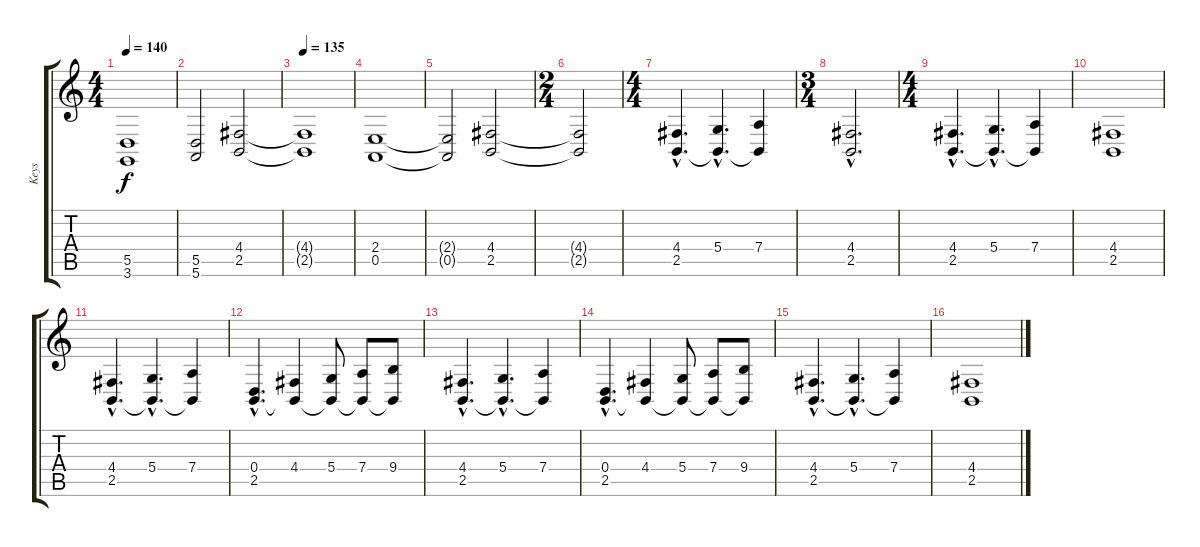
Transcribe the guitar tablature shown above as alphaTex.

\track ("Keys" "Keys") {instrument stringensemble2}
\staff {score tabs}
\tuning (E4 B3 G3 D3 A2 E2) {hide}
\ts (4 4)
\tempo 140
\clef g2
\ks c
(5.5{t} 3.6{t}).1{dy f} |
(5.5 5.6).2 (4.4 2.5).2 |
\tempo 135
(4.4{t} 2.5{t}).1 |
(2.4 0.5).1 |
(2.4{t} 0.5{t}).2 (4.4 2.5).2 |
\ts (2 4)
(4.4{t} 2.5{t}).2 |
\ts (4 4)
(4.4{hac} 2.5{hac}).4{d volume 11} (5.4{hac} 2.5{hac t}).4{d} (7.4 2.5{t}).4 |
\ts (3 4)
(4.4{hac} 2.5{hac}).2{d} |
\ts (4 4)
(4.4{hac} 2.5{hac}).4{d} (5.4{hac} 2.5{hac t}).4{d} (7.4 2.5{t}).4 |
(4.4 2.5).1 |
(4.4{hac} 2.5{hac}).4{d} (5.4{hac} 2.5{hac t}).4{d} (7.4 2.5{t}).4 |
(0.4{hac} 2.5{hac}).4{d} (4.4 2.5{t}).4 (5.4 2.5{t}).8 (7.4 2.5{t}).8 (9.4 2.5{t}).8 |
(4.4{hac} 2.5{hac}).4{d} (5.4{hac} 2.5{hac t}).4{d} (7.4 2.5{t}).4 |
(0.4{hac} 2.5{hac}).4{d} (4.4 2.5{t}).4 (5.4 2.5{t}).8 (7.4 2.5{t}).8 (9.4 2.5{t}).8 |
(4.4{hac} 2.5{hac}).4{d} (5.4{hac} 2.5{hac t}).4{d} (7.4 2.5{t}).4 |
(4.4 2.5).1
